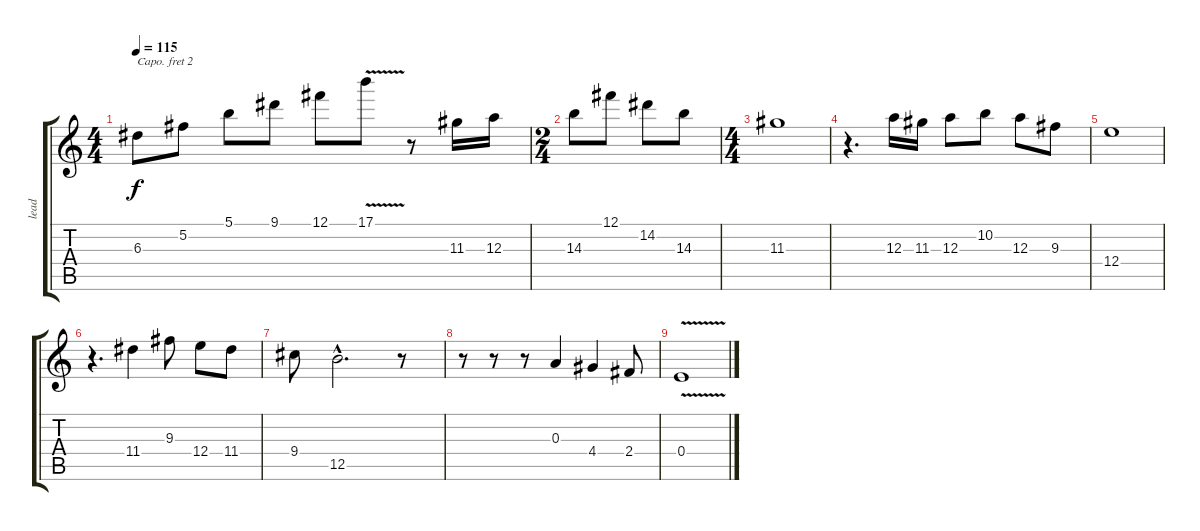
\track ("lead" "lead") {instrument acousticguitarnylon}
\staff {score tabs}
\capo 2
\tuning (E4 B3 G3 D3 A2 E2) {hide}
\ts (4 4)
\tempo 115
\clef g2
\ks c
6.3.8{dy f} 5.2.8 5.1.8 9.1.8 12.1.8 17.1{v}.8 r.8 11.3.16 12.3.16 |
\ts (2 4)
14.3.8 12.1.8 14.2.8 14.3.8 |
\ts (4 4)
11.3.1 |
r.4{d} 12.3.16 11.3.16 12.3.8 10.2.8 12.3.8 9.3.8 |
12.4.1 |
r.4{d} 11.4.4 9.3.8 12.4.8 11.4.8 |
9.4.8 12.5{hac}.2{d} r.8 |
r.8 r.8 r.8 0.3.4 4.4.4 2.4.8 |
0.4{v}.1
